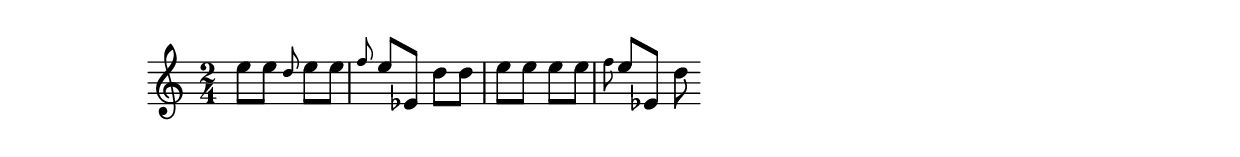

\version "1.9.4"
\header {

    texidoc ="Space from a normal note/barline to a grace note is
    smaller than to a normal note."
    
}

\score {
    \context Voice \notes
    { \time 2/4
      \relative c'' {
	  e8 e \grace d8 e e \grace f8 e es, d' d
	  e8 e e e \grace { \stemDown f8 \stemBoth } e es, d'

		  }  

    }
    \paper { raggedright = ##t}
    }

